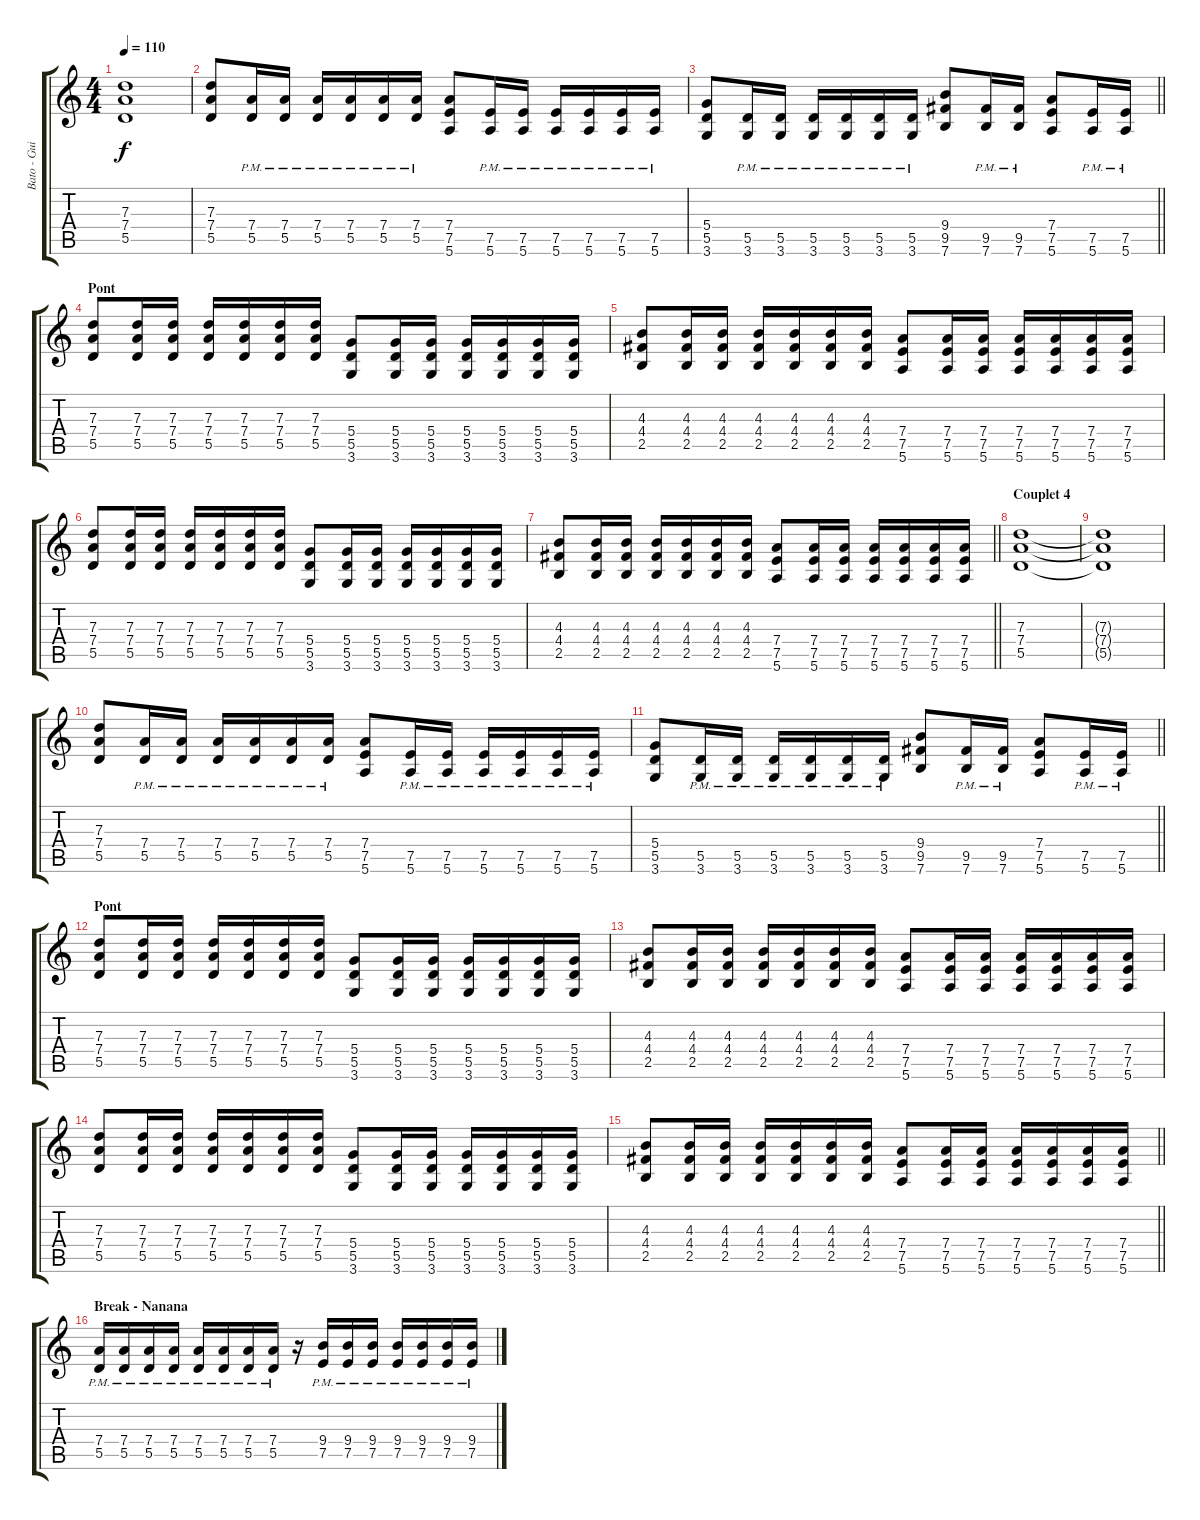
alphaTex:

\track ("Bato - Guitare" "Bato - Gui") {instrument overdrivenguitar}
\staff {score tabs}
\tuning (E4 B3 G3 D3 A2 E2) {hide}
\ts (4 4)
\tempo 110
\clef g2
\ks c
(7.3{t} 7.4{t} 5.5{t}).1{dy f} |
(7.3 7.4 5.5).8{volume 12} (7.4{pm} 5.5{pm}).16 (7.4{pm} 5.5{pm}).16 (7.4{pm} 5.5{pm}).16 (7.4{pm} 5.5{pm}).16 (7.4{pm} 5.5{pm}).16 (7.4{pm} 5.5{pm}).16 (7.4 7.5 5.6).8 (7.5{pm} 5.6{pm}).16 (7.5{pm} 5.6{pm}).16 (7.5{pm} 5.6{pm}).16 (7.5{pm} 5.6{pm}).16 (7.5{pm} 5.6{pm}).16 (7.5{pm} 5.6{pm}).16 |
\barLineRight lightlight
(5.4 5.5 3.6).8 (5.5{pm} 3.6{pm}).16 (5.5{pm} 3.6{pm}).16 (5.5{pm} 3.6{pm}).16 (5.5{pm} 3.6{pm}).16 (5.5{pm} 3.6{pm}).16 (5.5{pm} 3.6{pm}).16 (9.4 9.5 7.6).8 (9.5{pm} 7.6{pm}).16 (9.5{pm} 7.6{pm}).16 (7.4 7.5 5.6).8 (7.5{pm} 5.6{pm}).16 (7.5{pm} 5.6{pm}).16 |
\section ("" "Pont")
(7.3 7.4 5.5).8 (7.3 7.4 5.5).16 (7.3 7.4 5.5).16 (7.3 7.4 5.5).16 (7.3 7.4 5.5).16 (7.3 7.4 5.5).16 (7.3 7.4 5.5).16 (5.4 5.5 3.6).8 (5.4 5.5 3.6).16 (5.4 5.5 3.6).16 (5.4 5.5 3.6).16 (5.4 5.5 3.6).16 (5.4 5.5 3.6).16 (5.4 5.5 3.6).16 |
(4.3 4.4 2.5).8 (4.3 4.4 2.5).16 (4.3 4.4 2.5).16 (4.3 4.4 2.5).16 (4.3 4.4 2.5).16 (4.3 4.4 2.5).16 (4.3 4.4 2.5).16 (7.4 7.5 5.6).8 (7.4 7.5 5.6).16 (7.4 7.5 5.6).16 (7.4 7.5 5.6).16 (7.4 7.5 5.6).16 (7.4 7.5 5.6).16 (7.4 7.5 5.6).16 |
(7.3 7.4 5.5).8 (7.3 7.4 5.5).16 (7.3 7.4 5.5).16 (7.3 7.4 5.5).16 (7.3 7.4 5.5).16 (7.3 7.4 5.5).16 (7.3 7.4 5.5).16 (5.4 5.5 3.6).8 (5.4 5.5 3.6).16 (5.4 5.5 3.6).16 (5.4 5.5 3.6).16 (5.4 5.5 3.6).16 (5.4 5.5 3.6).16 (5.4 5.5 3.6).16 |
\barLineRight lightlight
(4.3 4.4 2.5).8 (4.3 4.4 2.5).16 (4.3 4.4 2.5).16 (4.3 4.4 2.5).16 (4.3 4.4 2.5).16 (4.3 4.4 2.5).16 (4.3 4.4 2.5).16 (7.4 7.5 5.6).8 (7.4 7.5 5.6).16 (7.4 7.5 5.6).16 (7.4 7.5 5.6).16 (7.4 7.5 5.6).16 (7.4 7.5 5.6).16 (7.4 7.5 5.6).16 |
\section ("" "Couplet 4")
(7.3 7.4 5.5).1{volume 0} |
(7.3{t} 7.4{t} 5.5{t}).1 |
(7.3 7.4 5.5).8{volume 12} (7.4{pm} 5.5{pm}).16 (7.4{pm} 5.5{pm}).16 (7.4{pm} 5.5{pm}).16 (7.4{pm} 5.5{pm}).16 (7.4{pm} 5.5{pm}).16 (7.4{pm} 5.5{pm}).16 (7.4 7.5 5.6).8 (7.5{pm} 5.6{pm}).16 (7.5{pm} 5.6{pm}).16 (7.5{pm} 5.6{pm}).16 (7.5{pm} 5.6{pm}).16 (7.5{pm} 5.6{pm}).16 (7.5{pm} 5.6{pm}).16 |
\barLineRight lightlight
(5.4 5.5 3.6).8 (5.5{pm} 3.6{pm}).16 (5.5{pm} 3.6{pm}).16 (5.5{pm} 3.6{pm}).16 (5.5{pm} 3.6{pm}).16 (5.5{pm} 3.6{pm}).16 (5.5{pm} 3.6{pm}).16 (9.4 9.5 7.6).8 (9.5{pm} 7.6{pm}).16 (9.5{pm} 7.6{pm}).16 (7.4 7.5 5.6).8 (7.5{pm} 5.6{pm}).16 (7.5{pm} 5.6{pm}).16 |
\section ("" "Pont")
(7.3 7.4 5.5).8 (7.3 7.4 5.5).16 (7.3 7.4 5.5).16 (7.3 7.4 5.5).16 (7.3 7.4 5.5).16 (7.3 7.4 5.5).16 (7.3 7.4 5.5).16 (5.4 5.5 3.6).8 (5.4 5.5 3.6).16 (5.4 5.5 3.6).16 (5.4 5.5 3.6).16 (5.4 5.5 3.6).16 (5.4 5.5 3.6).16 (5.4 5.5 3.6).16 |
(4.3 4.4 2.5).8 (4.3 4.4 2.5).16 (4.3 4.4 2.5).16 (4.3 4.4 2.5).16 (4.3 4.4 2.5).16 (4.3 4.4 2.5).16 (4.3 4.4 2.5).16 (7.4 7.5 5.6).8 (7.4 7.5 5.6).16 (7.4 7.5 5.6).16 (7.4 7.5 5.6).16 (7.4 7.5 5.6).16 (7.4 7.5 5.6).16 (7.4 7.5 5.6).16 |
(7.3 7.4 5.5).8 (7.3 7.4 5.5).16 (7.3 7.4 5.5).16 (7.3 7.4 5.5).16 (7.3 7.4 5.5).16 (7.3 7.4 5.5).16 (7.3 7.4 5.5).16 (5.4 5.5 3.6).8 (5.4 5.5 3.6).16 (5.4 5.5 3.6).16 (5.4 5.5 3.6).16 (5.4 5.5 3.6).16 (5.4 5.5 3.6).16 (5.4 5.5 3.6).16 |
\barLineRight lightlight
(4.3 4.4 2.5).8 (4.3 4.4 2.5).16 (4.3 4.4 2.5).16 (4.3 4.4 2.5).16 (4.3 4.4 2.5).16 (4.3 4.4 2.5).16 (4.3 4.4 2.5).16 (7.4 7.5 5.6).8 (7.4 7.5 5.6).16 (7.4 7.5 5.6).16 (7.4 7.5 5.6).16 (7.4 7.5 5.6).16 (7.4 7.5 5.6).16 (7.4 7.5 5.6).16 |
\section ("" "Break - Nanana")
(7.4{pm} 5.5{pm}).16 (7.4{pm} 5.5{pm}).16 (7.4{pm} 5.5{pm}).16 (7.4{pm} 5.5{pm}).16 (7.4{pm} 5.5{pm}).16 (7.4{pm} 5.5{pm}).16 (7.4{pm} 5.5{pm}).16 (7.4{pm} 5.5{pm}).16 r.16 (9.4{pm} 7.5{pm}).16 (9.4{pm} 7.5{pm}).16 (9.4{pm} 7.5{pm}).16 (9.4{pm} 7.5{pm}).16 (9.4{pm} 7.5{pm}).16 (9.4{pm} 7.5{pm}).16 (9.4{pm} 7.5{pm}).16
